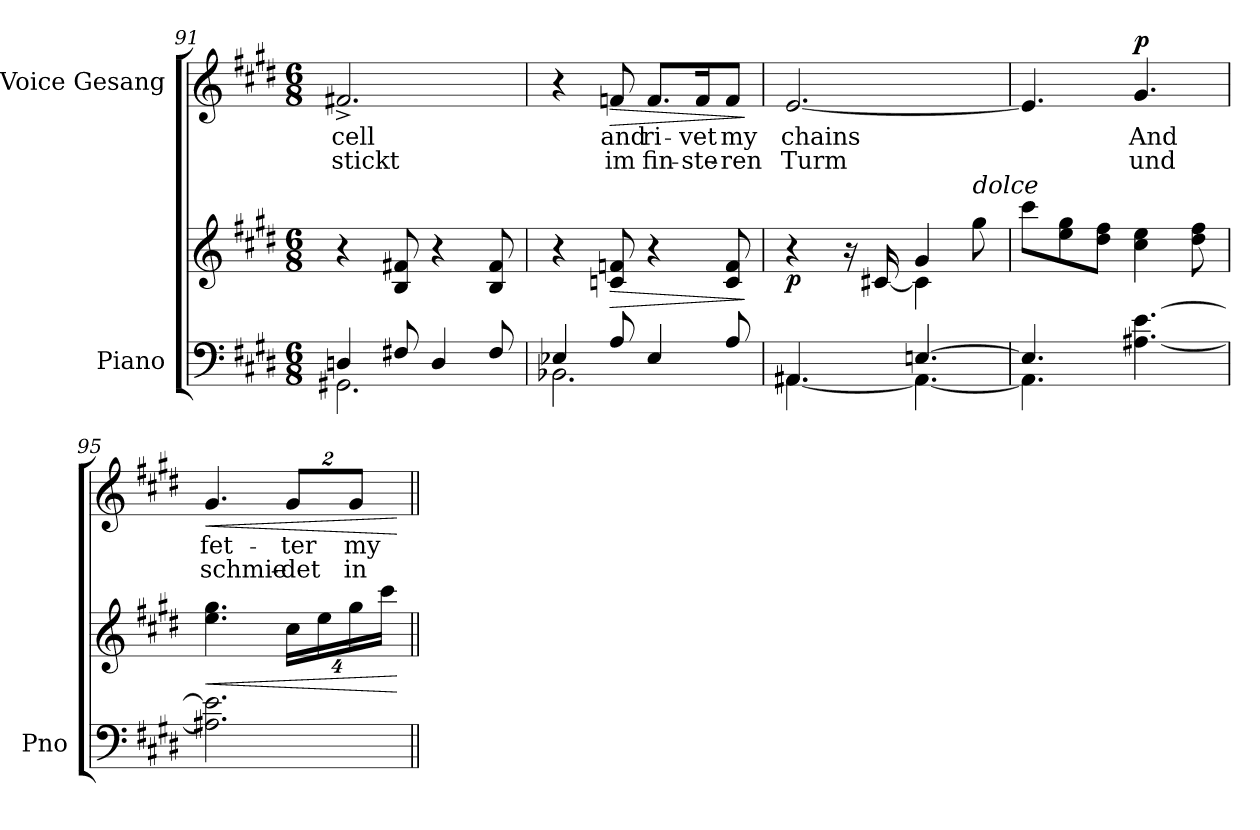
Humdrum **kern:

**kern	**kern	**dynam	**kern	**text	**text	**dynam
*part2	*part2	*part2	*part1	*part1	*part1	*part1
*staff3	*staff2	*staff2/3	*staff1	*staff1	*staff1	*staff1
*I"Piano	*	*	*I"Voice Gesang	*	*	*
*I'Pno	*	*	*	*	*	*
*clefF4	*clefG2	*	*clefG2	*	*	*
*k[f#c#g#d#]	*k[f#c#g#d#]	*	*k[f#c#g#d#]	*	*	*
*M6/8	*M6/8	*	*M6/8	*	*	*
=91	=91	=91	=91	=91	=91	=91
*^	*	*	*	*	*	*
4Dn/	2.GG#X\	4r	.	2.f#X^>/	cell	-stickt	.
8F#X/	.	8B/ 8f#X/	.	.	.	.	.
4D/	.	4r	.	.	.	.	.
8F#/	.	8B/ 8f#/	.	.	.	.	.
=92	=92	=92	=92	=92	=92	=92	=92
4E-X/	2.BB-X\	4r	.	4r	.	.	.
!	!	!	!LO:HP:b	!	!	!	!LO:HP:b
8A/	.	8cn/ 8fn/	>	8fn/	and	im	>
4E-/	.	4r	.	8.f/L	ri-	fin-	.
.	.	.	.	16f/K	-vet	-ste-	.
8A/	.	8c/ 8f/	.	8f/J	my	-ren	.
*v	*v	*	*	*	*	*	*
.	.	]	.	.	.	]
=93	=93	=93	=93	=93	=93	=93
*^	*^	*	*	*	*	*
!	!	!	!	!LO:DY:b	!	!	!	!
4.AA#X/	[4.AA#\	4r	4.ryy	p	[2.e/	chains	Turm	.
.	.	16r	.	.	.	.	.	.
.	.	[<16c#X/	.	.	.	.	.	.
[4.En/	4.AA#\_	4g#/	4c#\]	.	.	.	.	.
!	!	!LO:TX:i:t=dolce	!	!	!	!	!	!
.	.	8gg#\	8ryy	.	.	.	.	.
*	*	*v	*v	*	*	*	*	*
=94	=94	=94	=94	=94	=94	=94	=94
4.E/]	4.AA#\]	8ccc#\L	.	4.e/]	.	.	.
.	.	8ee\ 8gg#\	.	.	.	.	.
.	.	8dd#\ 8ff#\J	.	.	.	.	.
!	!	!	!	!	!	!	!LO:DY:a
[4.A#X\ [4.e\	4.ryy	4cc#\ 4ee\	.	4.g#/	And	und	p
.	.	8dd#\ 8ff#\	.	.	.	.	.
*v	*v	*	*	*	*	*	*
=95	=95	=95	=95	=95	=95	=95
!	!	!LO:HP:b	!	!	!	!LO:HP:b
2.A#X\] 2.e\]	4.ee\ 4.gg#\	<	4.g#/	fet-	schmie-	<
.	32%3cc#\LL	.	16%3g#/L	-ter	-det	.
.	32%3ee\	.	.	.	.	.
.	32%3gg#\	.	16%3g#/J	my	in	.
.	32%3ccc#\JJ	.	.	.	.	.
.	.	[	.	.	.	[
=||	=||	=||	=||	=||	=||	=||
*-	*-	*-	*-	*-	*-	*-
